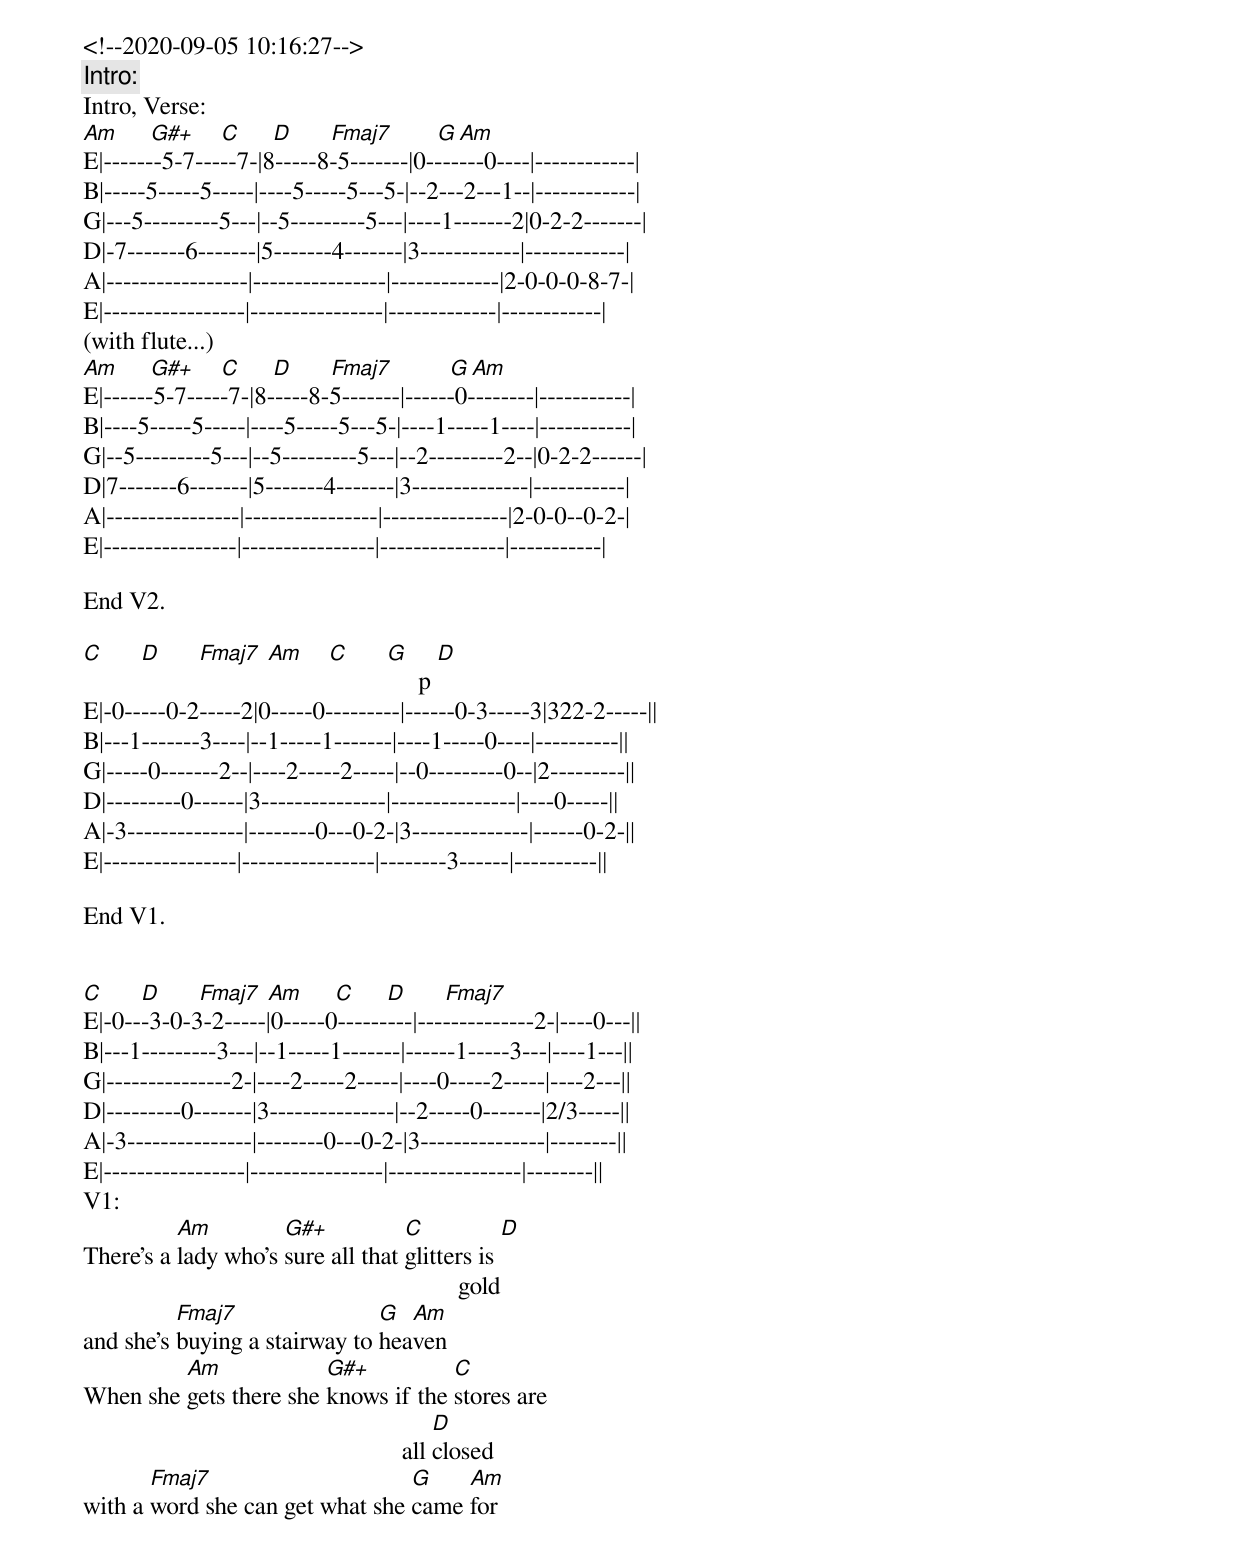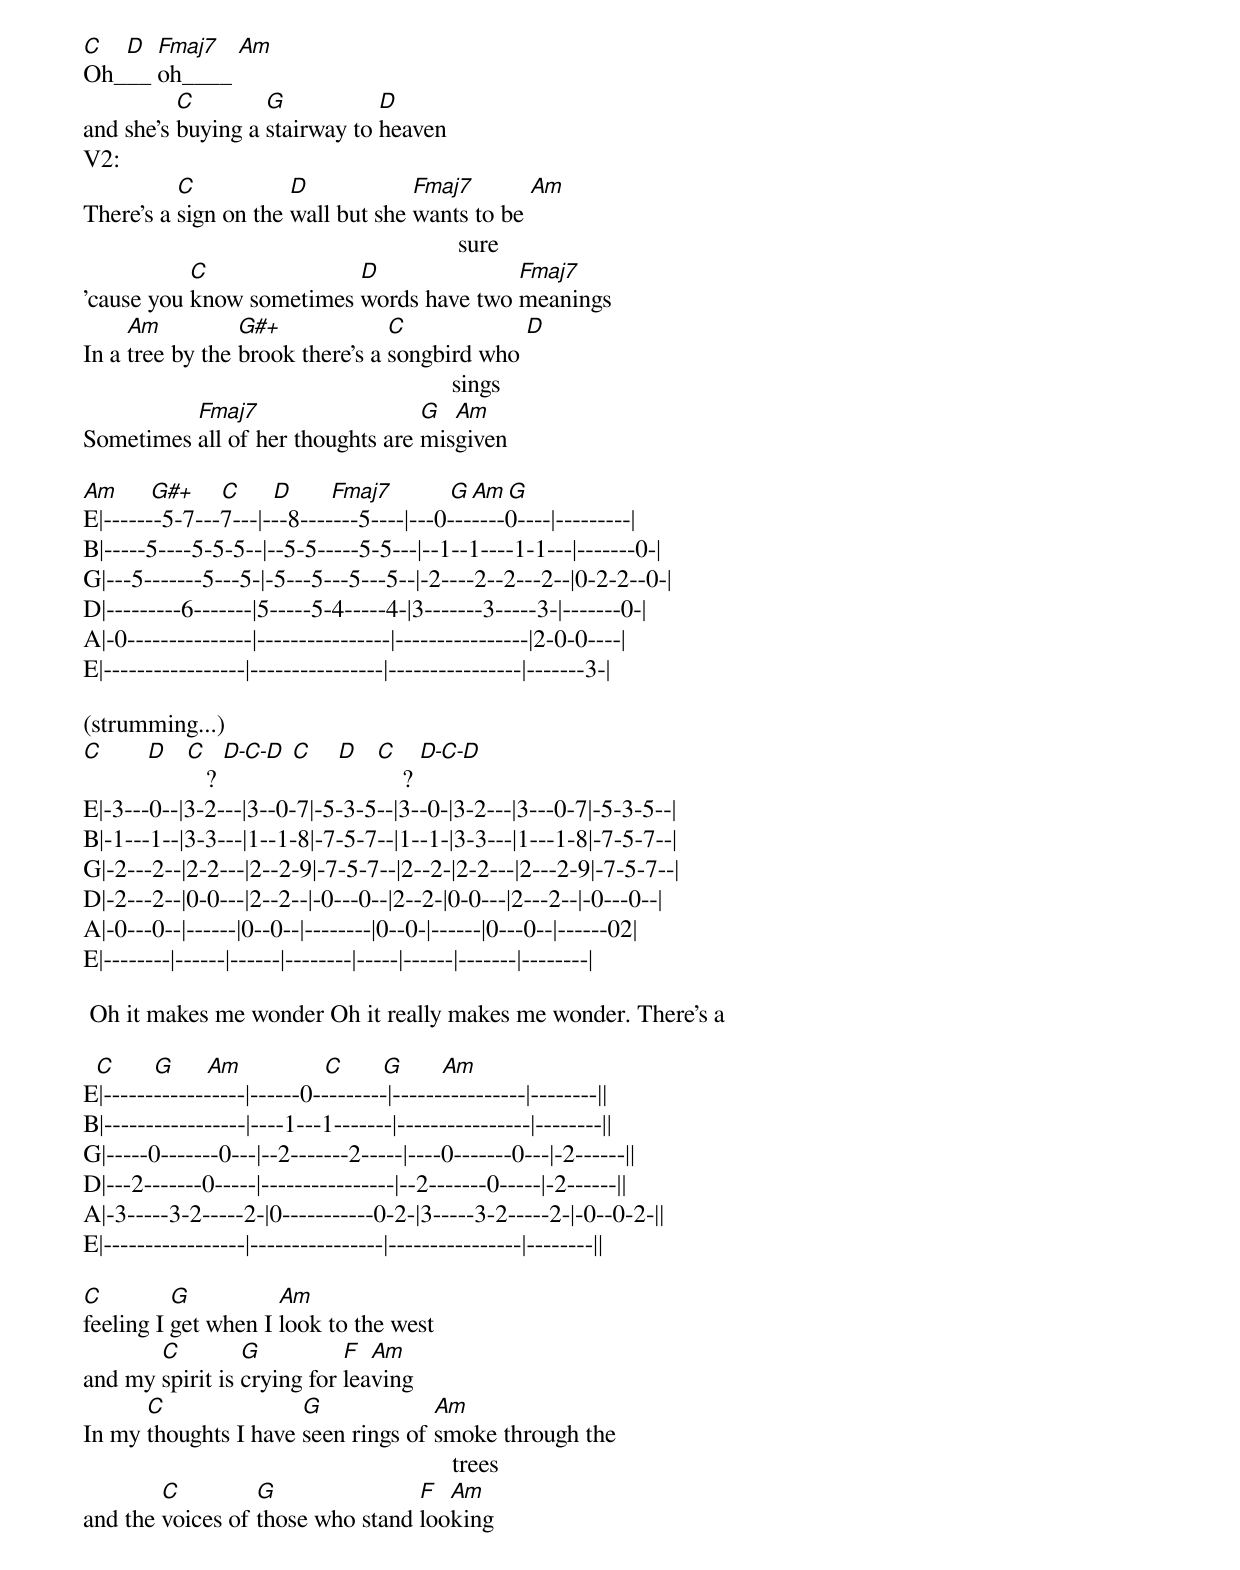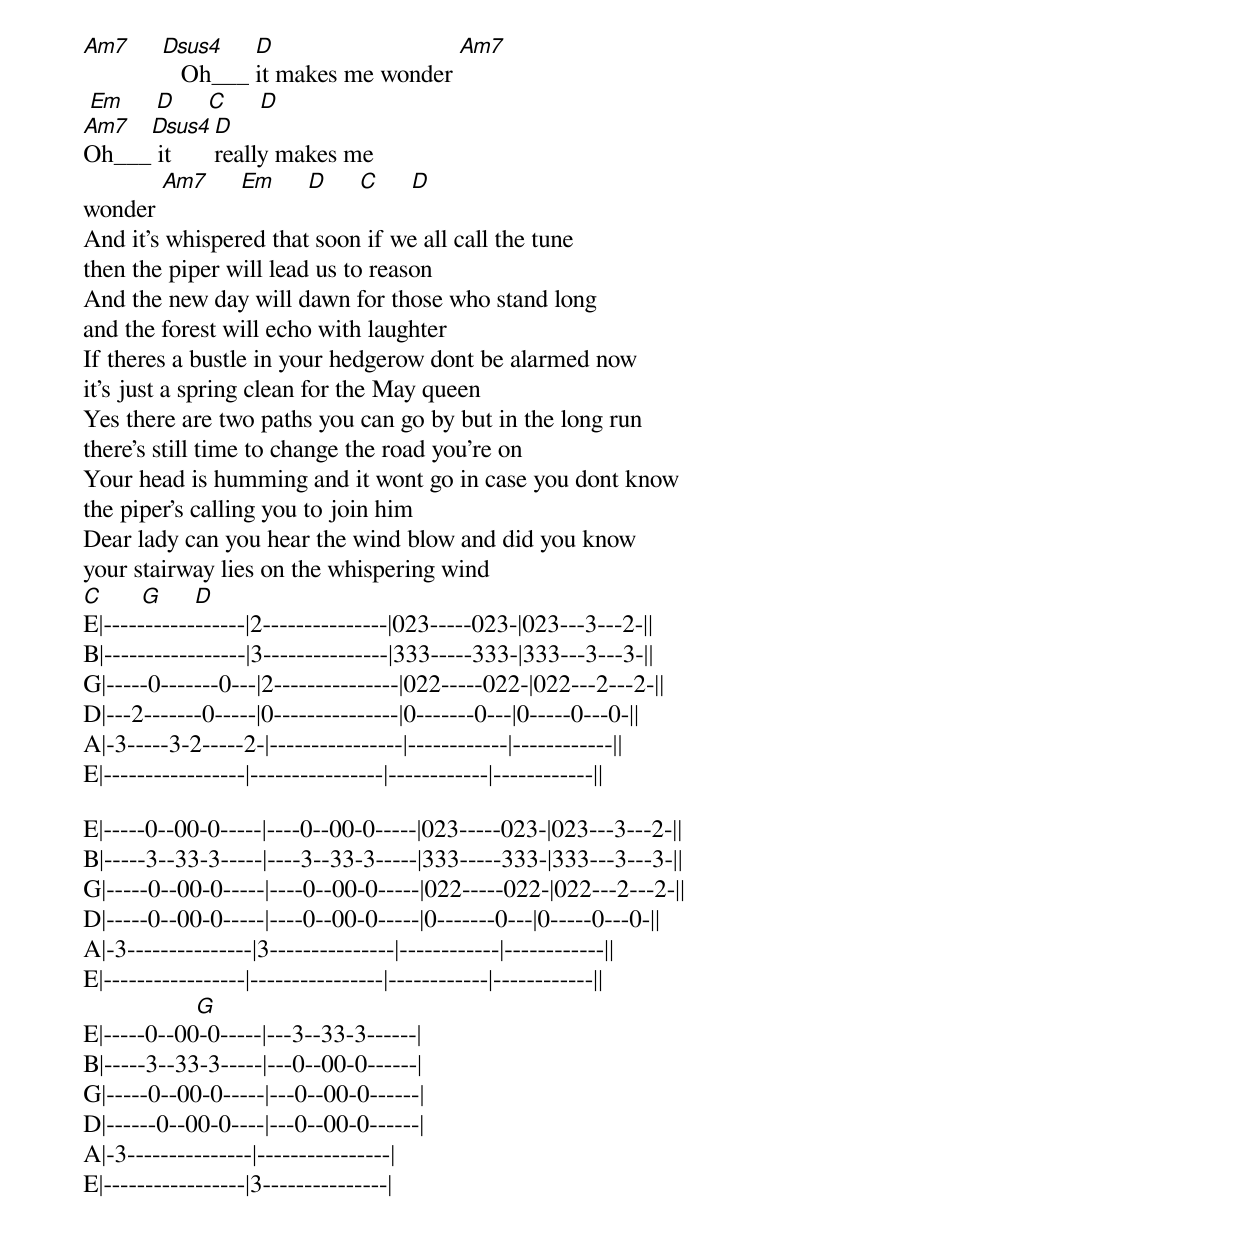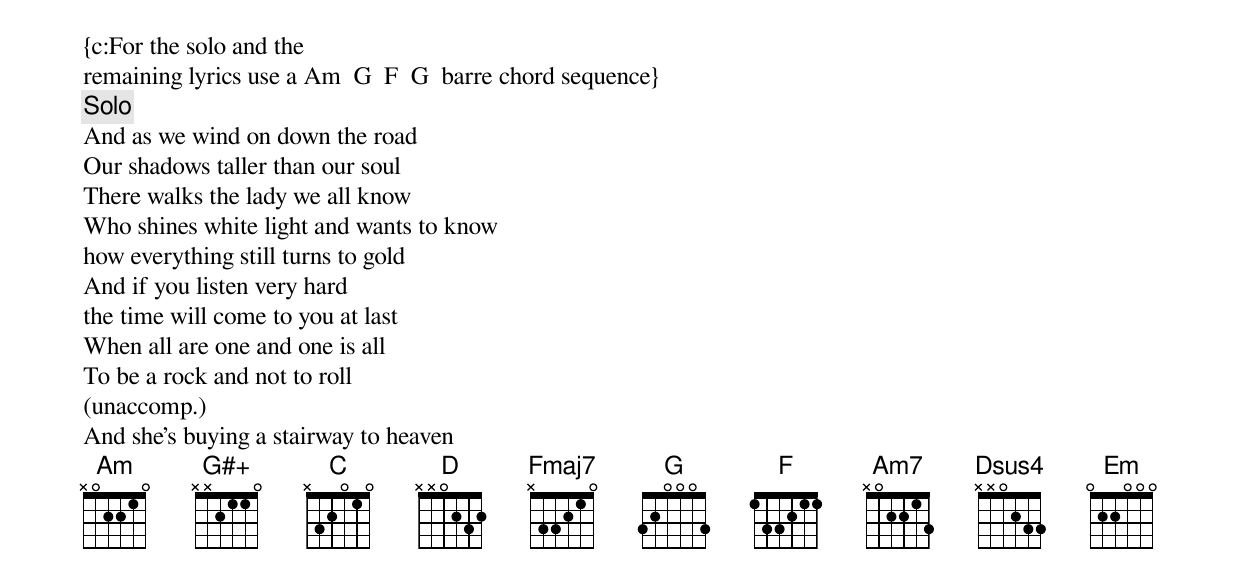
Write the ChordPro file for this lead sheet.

<!--2020-09-05 10:16:27-->
{c:Intro:}
Intro, Verse:
[Am]     [G#+]    [C]     [D]      [Fmaj7]       [G][Am]
E|-------5-7-----7-|8-----8-5-------|0-------0----|------------|
B|-----5-----5-----|----5-----5---5-|--2---2---1--|------------|
G|---5---------5---|--5---------5---|----1-------2|0-2-2-------|
D|-7-------6-------|5-------4-------|3------------|------------|
A|-----------------|----------------|-------------|2-0-0-0-8-7-|
E|-----------------|----------------|-------------|------------|
(with flute...)
[Am]     [G#+]    [C]     [D]      [Fmaj7]         [G][Am]
E|------5-7-----7-|8-----8-5-------|------0--------|-----------|
B|----5-----5-----|----5-----5---5-|----1-----1----|-----------|
G|--5---------5---|--5---------5---|--2---------2--|0-2-2------|
D|7-------6-------|5-------4-------|3--------------|-----------|
A|----------------|----------------|---------------|2-0-0--0-2-|
E|----------------|----------------|---------------|-----------|

End V2.

[C]      [D]      [Fmaj7] [Am]    [C]      [G]     p [D]
E|-0-----0-2-----2|0-----0---------|------0-3-----3|322-2-----||
B|---1-------3----|--1-----1-------|----1-----0----|----------||
G|-----0-------2--|----2-----2-----|--0---------0--|2---------||
D|---------0------|3---------------|---------------|----0-----||
A|-3--------------|--------0---0-2-|3--------------|------0-2-||
E|----------------|----------------|--------3------|----------||

End V1.


[C]      [D]      [Fmaj7] [Am]     [C]     [D]      [Fmaj7]
E|-0---3-0-3-2-----|0-----0---------|--------------2-|----0---||
B|---1---------3---|--1-----1-------|------1-----3---|----1---||
G|---------------2-|----2-----2-----|----0-----2-----|----2---||
D|---------0-------|3---------------|--2-----0-------|2/3-----||
A|-3---------------|--------0---0-2-|3---------------|--------||
E|-----------------|----------------|----------------|--------||
V1:
There's a [Am]lady who's [G#+]sure all that [C]glitters is [D]
                                                            gold
and she's [Fmaj7]buying a stairway to [G]hea[Am]ven
When she [Am]gets there she [G#+]knows if the [C]stores are
                                                   all [D]closed
with a [Fmaj7]word she can get what she [G]came [Am]for
[C]Oh_[D]__ [Fmaj7]oh____ [Am]
and she's [C]buying a [G]stairway to [D]heaven
V2:
There's a [C]sign on the [D]wall but she [Fmaj7]wants to be [Am]
                                                            sure
'cause you [C]know sometimes [D]words have two [Fmaj7]meanings
In a [Am]tree by the [G#+]brook there's a [C]songbird who [D]
                                                           sings
Sometimes [Fmaj7]all of her thoughts are [G]mis[Am]given

[Am]     [G#+]    [C]     [D]      [Fmaj7]         [G][Am][G]
E|-------5-7---7---|---8-------5----|---0-------0----|---------|
B|-----5----5-5-5--|--5-5-----5-5---|--1--1----1-1---|-------0-|
G|---5-------5---5-|-5---5---5---5--|-2----2--2---2--|0-2-2--0-|
D|---------6-------|5-----5-4-----4-|3-------3-----3-|-------0-|
A|-0---------------|----------------|----------------|2-0-0----|
E|-----------------|----------------|----------------|-------3-|

(strumming...)
[C]       [D]   [C]   ? [D-C-D] [C]    [D]   [C]    ? [D-C-D]
E|-3---0--|3-2---|3--0-7|-5-3-5--|3--0-|3-2---|3---0-7|-5-3-5--|
B|-1---1--|3-3---|1--1-8|-7-5-7--|1--1-|3-3---|1---1-8|-7-5-7--|
G|-2---2--|2-2---|2--2-9|-7-5-7--|2--2-|2-2---|2---2-9|-7-5-7--|
D|-2---2--|0-0---|2--2--|-0---0--|2--2-|0-0---|2---2--|-0---0--|
A|-0---0--|------|0--0--|--------|0--0-|------|0---0--|------02|
E|--------|------|------|--------|-----|------|-------|--------|

 Oh it makes me wonder Oh it really makes me wonder. There's a

  [C]      [G]     [Am]             [C]      [G]      [Am]
E|-----------------|------0---------|----------------|--------||
B|-----------------|----1---1-------|----------------|--------||
G|-----0-------0---|--2-------2-----|----0-------0---|-2------||
D|---2-------0-----|----------------|--2-------0-----|-2------||
A|-3-----3-2-----2-|0-----------0-2-|3-----3-2-----2-|-0--0-2-||
E|-----------------|----------------|----------------|--------||

[C]feeling I [G]get when I [Am]look to the west
and my [C]spirit is [G]crying for [F]lea[Am]ving
In my [C]thoughts I have [G]seen rings of [Am]smoke through the
                                                           trees
and the [C]voices of [G]those who stand [F]loo[Am]king
[Am7]     [Dsus4]   Oh___ [D]it makes me wonder [Am7]
 [Em]     [D]     [C]     [D]
[Am7]Oh___[Dsus4] it [D]really makes me
wonder [Am7]     [Em]     [D]     [C]     [D]
And it's whispered that soon if we all call the tune
then the piper will lead us to reason
And the new day will dawn for those who stand long
and the forest will echo with laughter
If theres a bustle in your hedgerow dont be alarmed now
it's just a spring clean for the May queen
Yes there are two paths you can go by but in the long run
there's still time to change the road you're on
Your head is humming and it wont go in case you dont know
the piper's calling you to join him
Dear lady can you hear the wind blow and did you know
your stairway lies on the whispering wind
[C]      [G]     [D]
E|-----------------|2---------------|023-----023-|023---3---2-||
B|-----------------|3---------------|333-----333-|333---3---3-||
G|-----0-------0---|2---------------|022-----022-|022---2---2-||
D|---2-------0-----|0---------------|0-------0---|0-----0---0-||
A|-3-----3-2-----2-|----------------|------------|------------||
E|-----------------|----------------|------------|------------||

E|-----0--00-0-----|----0--00-0-----|023-----023-|023---3---2-||
B|-----3--33-3-----|----3--33-3-----|333-----333-|333---3---3-||
G|-----0--00-0-----|----0--00-0-----|022-----022-|022---2---2-||
D|-----0--00-0-----|----0--00-0-----|0-------0---|0-----0---0-||
A|-3---------------|3---------------|------------|------------||
E|-----------------|----------------|------------|------------||
                  [G]
E|-----0--00-0-----|---3--33-3------|
B|-----3--33-3-----|---0--00-0------|
G|-----0--00-0-----|---0--00-0------|
D|------0--00-0----|---0--00-0------|
A|-3---------------|----------------|
E|-----------------|3---------------|
{np}
{c:For the solo and the
remaining lyrics use a Am  G  F  G  barre chord sequence}
{c:Solo}
And as we wind on down the road
Our shadows taller than our soul
There walks the lady we all know
Who shines white light and wants to know
how everything still turns to gold
And if you listen very hard
the time will come to you at last
When all are one and one is all
To be a rock and not to roll
(unaccomp.)
And she's buying a stairway to heaven
